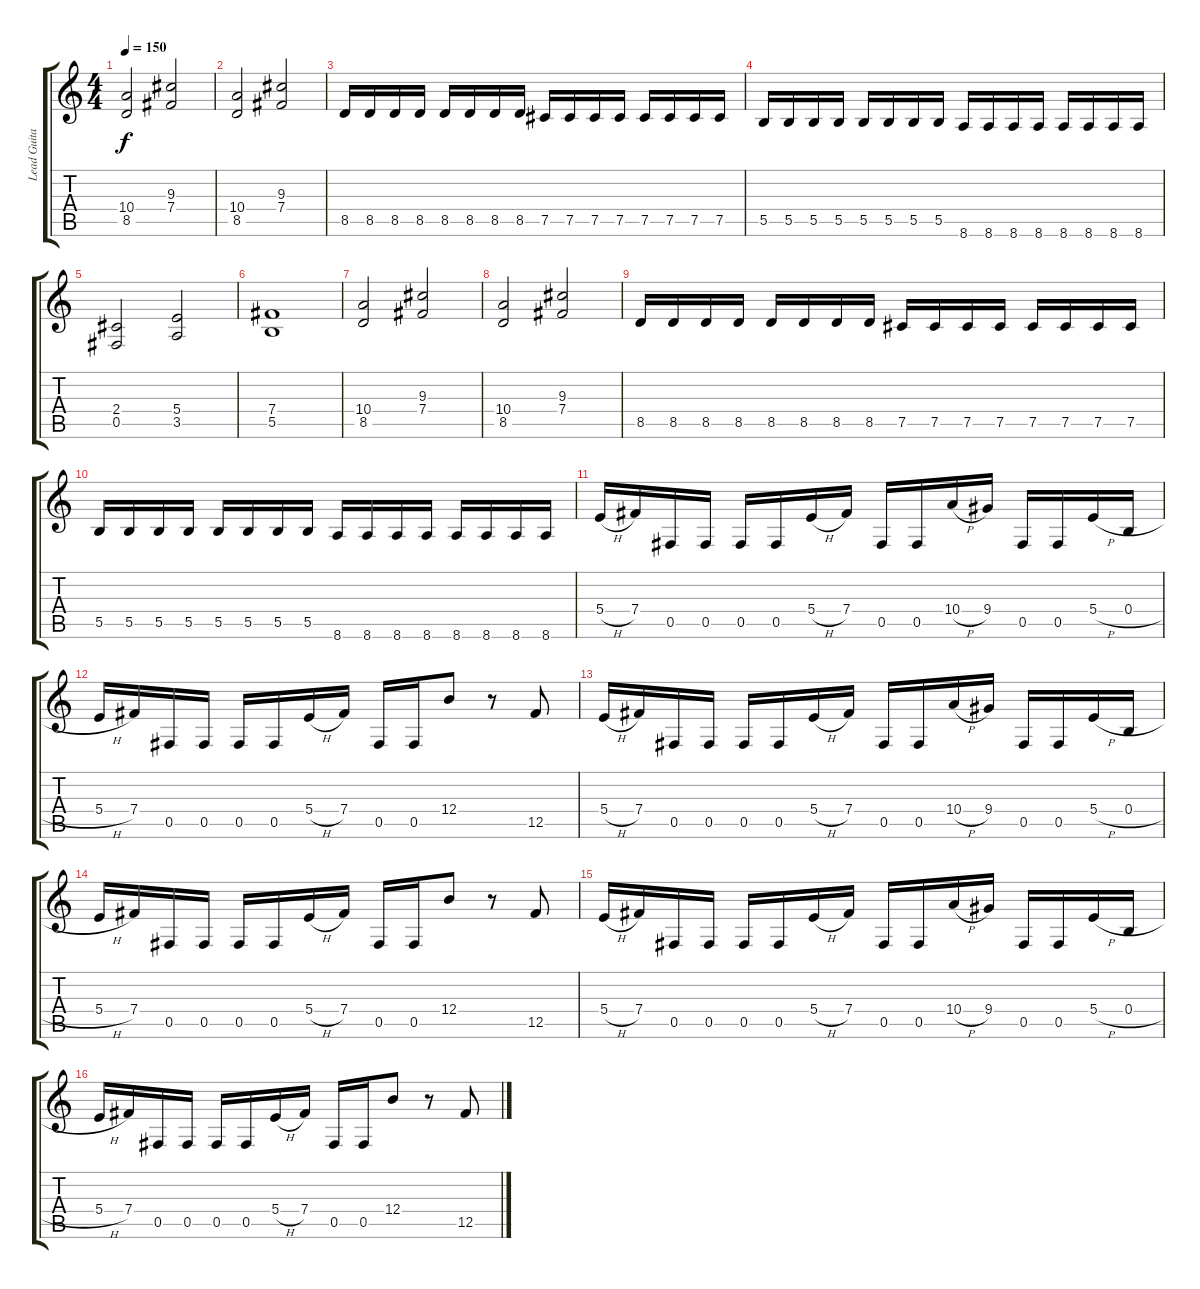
\track ("Lead Guitar" "Lead Guita") {instrument overdrivenguitar}
\staff {score tabs}
\tuning (Db4 Ab3 E3 B2 Gb2 Db2) {hide}
\ts (4 4)
\tempo 150
\clef g2
\ks c
(10.4 8.5).2{dy f} (9.3 7.4).2 |
(10.4 8.5).2 (9.3 7.4).2 |
8.5.16 8.5.16 8.5.16 8.5.16 8.5.16 8.5.16 8.5.16 8.5.16 7.5.16 7.5.16 7.5.16 7.5.16 7.5.16 7.5.16 7.5.16 7.5.16 |
5.5.16 5.5.16 5.5.16 5.5.16 5.5.16 5.5.16 5.5.16 5.5.16 8.6.16 8.6.16 8.6.16 8.6.16 8.6.16 8.6.16 8.6.16 8.6.16 |
(2.4 0.5).2 (5.4 3.5).2 |
(7.4 5.5).1 |
(10.4 8.5).2 (9.3 7.4).2 |
(10.4 8.5).2 (9.3 7.4).2 |
8.5.16 8.5.16 8.5.16 8.5.16 8.5.16 8.5.16 8.5.16 8.5.16 7.5.16 7.5.16 7.5.16 7.5.16 7.5.16 7.5.16 7.5.16 7.5.16 |
5.5.16 5.5.16 5.5.16 5.5.16 5.5.16 5.5.16 5.5.16 5.5.16 8.6.16 8.6.16 8.6.16 8.6.16 8.6.16 8.6.16 8.6.16 8.6.16 |
5.4{h}.16 7.4.16 0.5.16 0.5.16 0.5.16 0.5.16 5.4{h}.16 7.4.16 0.5.16 0.5.16 10.4{h}.16 9.4.16 0.5.16 0.5.16 5.4{h}.16 0.4{h}.16 |
5.4{h}.16 7.4.16 0.5.16 0.5.16 0.5.16 0.5.16 5.4{h}.16 7.4.16 0.5.16 0.5.16 12.4.8 r.8 12.5.8 |
5.4{h}.16 7.4.16 0.5.16 0.5.16 0.5.16 0.5.16 5.4{h}.16 7.4.16 0.5.16 0.5.16 10.4{h}.16 9.4.16 0.5.16 0.5.16 5.4{h}.16 0.4{h}.16 |
5.4{h}.16 7.4.16 0.5.16 0.5.16 0.5.16 0.5.16 5.4{h}.16 7.4.16 0.5.16 0.5.16 12.4.8 r.8 12.5.8 |
5.4{h}.16 7.4.16 0.5.16 0.5.16 0.5.16 0.5.16 5.4{h}.16 7.4.16 0.5.16 0.5.16 10.4{h}.16 9.4.16 0.5.16 0.5.16 5.4{h}.16 0.4{h}.16 |
5.4{h}.16 7.4.16 0.5.16 0.5.16 0.5.16 0.5.16 5.4{h}.16 7.4.16 0.5.16 0.5.16 12.4.8 r.8 12.5.8
